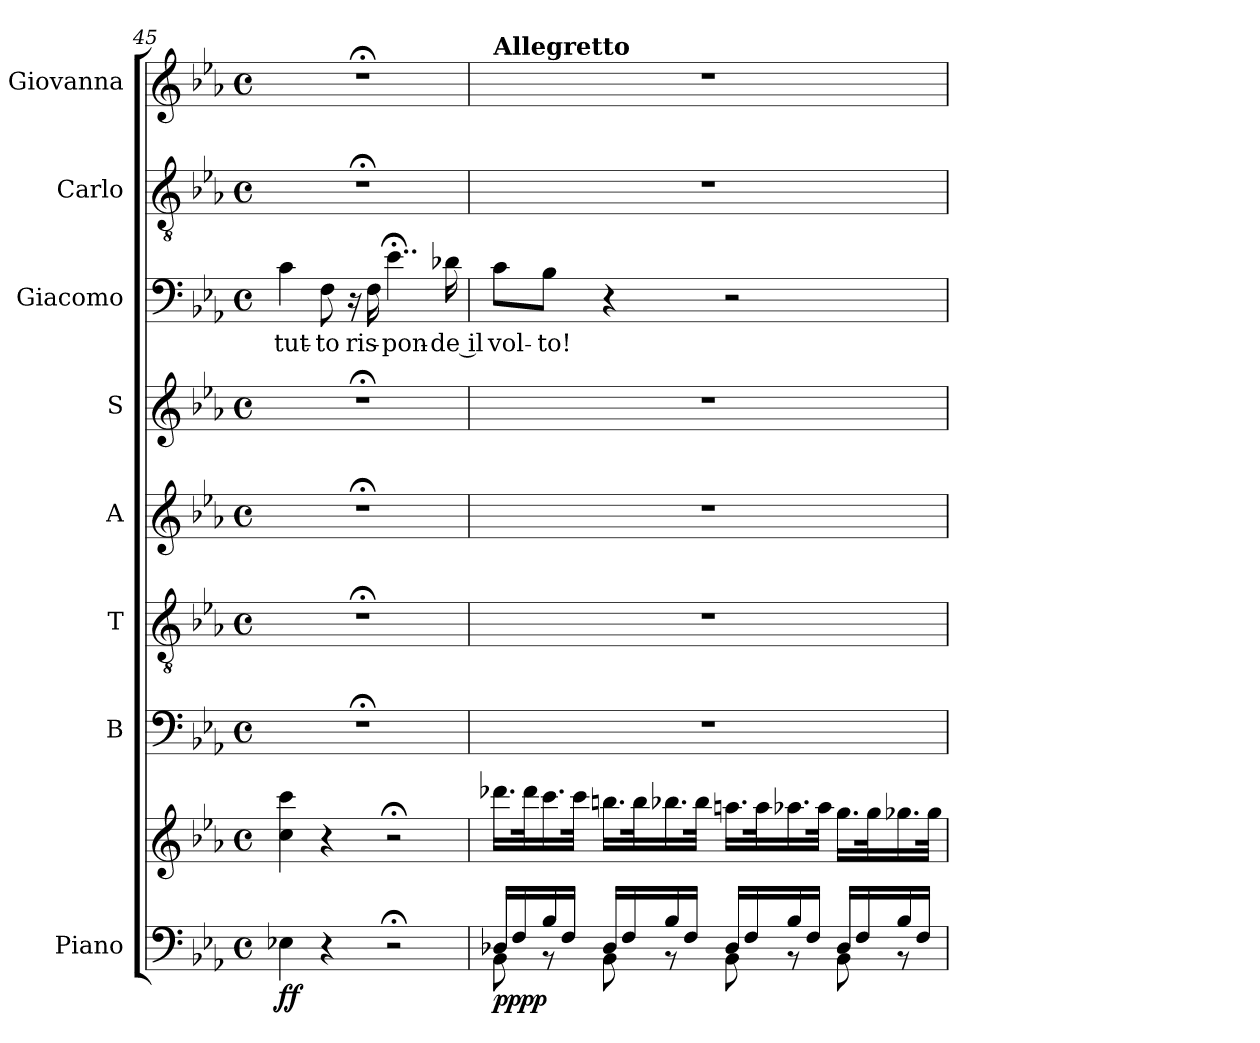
**kern	**kern	**dynam	**kern	**kern	**kern	**kern	**kern	**text	**kern	**kern
*part8	*part8	*part8	*part7	*part6	*part5	*part4	*part3	*part3	*part2	*part1
*staff9	*staff8	*staff8/9	*staff7	*staff6	*staff5	*staff4	*staff3	*staff3	*staff2	*staff1
*I"Piano	*	*	*I"B	*I"T	*I"A	*I"S	*I"Giacomo	*	*I"Carlo	*I"Giovanna
*I'Pno	*	*	*I'B	*I'T	*I'A	*I'S	*	*	*	*I'V
*clefF4	*clefG2	*	*clefF4	*clefGv2	*clefG2	*clefG2	*clefF4	*	*clefGv2	*clefG2
*k[b-e-a-]	*k[b-e-a-]	*	*k[b-e-a-]	*k[b-e-a-]	*k[b-e-a-]	*k[b-e-a-]	*k[b-e-a-]	*	*k[b-e-a-]	*k[b-e-a-]
*M4/4	*M4/4	*	*M4/4	*M4/4	*M4/4	*M4/4	*M4/4	*	*M4/4	*M4/4
*met(c)	*met(c)	*	*met(c)	*met(c)	*met(c)	*met(c)	*met(c)	*	*met(c)	*met(c)
=45	=45	=45	=45	=45	=45	=45	=45	=45	=45	=45
!	!	!LO:DY:b=2	!	!	!	!	!	!LO:LY:b	!	!
!	!	!LO:DY:n=1:b	!	!	!	!	!	!	!	!
4E-X\	4cc\ 4ccc\	f f	1r;<	1r;<	1r;<	1r;<	4c\	tut-	1r;<	1r;<
!	!	!	!	!	!	!	!	!LO:LY:b	!	!
4r	4r	.	.	.	.	.	8F\	-to	.	.
.	.	.	.	.	.	.	16r	.	.	.
!	!	!	!	!	!	!	!	!LO:LY:b	!	!
.	.	.	.	.	.	.	16F\	ris-	.	.
!	!	!	!	!	!	!	!	!LO:LY:b	!	!
2r;<	2r;<	.	.	.	.	.	4..e-;<\	-pon-	.	.
!	!	!	!	!	!	!	!	!LO:LY:b	!	!
.	.	.	.	.	.	.	16d-X\	-de il	.	.
=46	=46	=46	=46	=46	=46	=46	=46	=46	=46	=46
*^	*	*	*	*	*	*	*	*	*	*
!!LO:REH:place=s1:a:B:fs=14:t=70
!	!	!	!	!	!	!	!	!	!	!	!LO:TX:a:B:t=Allegretto
!	!	!	!LO:DY:b=2	!	!	!	!	!	!LO:LY:b	!	!
!	!	!	!LO:DY:n=1:b	!	!	!	!	!	!	!	!
16D-X/LL	8BB-\	16.ddd-X\LL	pp pp	1r	1r	1r	1r	8c\L	vol-	1r	1r
16F/	.	.	.	.	.	.	.	.	.	.	.
.	.	32ddd-\K	.	.	.	.	.	.	.	.	.
!	!	!	!	!	!	!	!	!	!LO:LY:b	!	!
16B-/	8rBB	16.ccc\	.	.	.	.	.	8B-\J	-to!	.	.
16F/JJ	.	.	.	.	.	.	.	.	.	.	.
.	.	32ccc\JJk	.	.	.	.	.	.	.	.	.
16D-/LL	8BB-\	16.bbn\LL	.	.	.	.	.	4r	.	.	.
16F/	.	.	.	.	.	.	.	.	.	.	.
.	.	32bb\K	.	.	.	.	.	.	.	.	.
16B-/	8rBB	16.bb-X\	.	.	.	.	.	.	.	.	.
16F/JJ	.	.	.	.	.	.	.	.	.	.	.
.	.	32bb-\JJk	.	.	.	.	.	.	.	.	.
16D-/LL	8BB-\	16.aan\LL	.	.	.	.	.	2r	.	.	.
16F/	.	.	.	.	.	.	.	.	.	.	.
.	.	32aa\K	.	.	.	.	.	.	.	.	.
16B-/	8rBB	16.aa-X\	.	.	.	.	.	.	.	.	.
16F/JJ	.	.	.	.	.	.	.	.	.	.	.
.	.	32aa-\JJk	.	.	.	.	.	.	.	.	.
16D-/LL	8BB-\	16.gg\LL	.	.	.	.	.	.	.	.	.
16F/	.	.	.	.	.	.	.	.	.	.	.
.	.	32gg\K	.	.	.	.	.	.	.	.	.
16B-/	8rBB	16.gg-X\	.	.	.	.	.	.	.	.	.
16F/JJ	.	.	.	.	.	.	.	.	.	.	.
.	.	32gg-\JJk	.	.	.	.	.	.	.	.	.
*v	*v	*	*	*	*	*	*	*	*	*	*
=	=	=	=	=	=	=	=	=	=	=
*-	*-	*-	*-	*-	*-	*-	*-	*-	*-	*-
